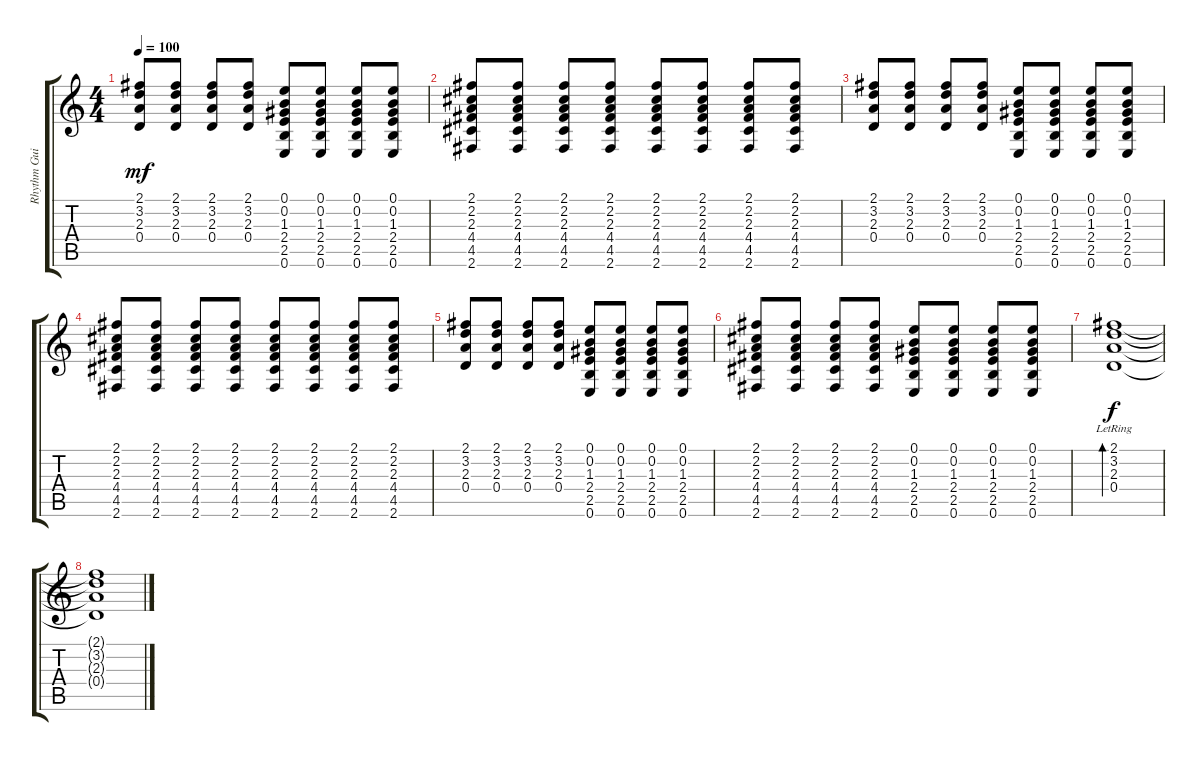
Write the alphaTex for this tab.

\track ("Rhythm Guitar" "Rhythm Gui") {instrument acousticguitarsteel}
\staff {score tabs}
\tuning (E4 B3 G3 D3 A2 E2) {hide}
\ts (4 4)
\tempo 100
\clef g2
\ks c
(2.1 3.2 2.3 0.4).8{dy mf} (2.1 3.2 2.3 0.4).8 (2.1 3.2 2.3 0.4).8 (2.1 3.2 2.3 0.4).8 (0.1 0.2 1.3 2.4 2.5 0.6).8 (0.1 0.2 1.3 2.4 2.5 0.6).8 (0.1 0.2 1.3 2.4 2.5 0.6).8 (0.1 0.2 1.3 2.4 2.5 0.6).8 |
(2.1 2.2 2.3 4.4 4.5 2.6).8 (2.1 2.2 2.3 4.4 4.5 2.6).8 (2.1 2.2 2.3 4.4 4.5 2.6).8 (2.1 2.2 2.3 4.4 4.5 2.6).8 (2.1 2.2 2.3 4.4 4.5 2.6).8 (2.1 2.2 2.3 4.4 4.5 2.6).8 (2.1 2.2 2.3 4.4 4.5 2.6).8 (2.1 2.2 2.3 4.4 4.5 2.6).8 |
(2.1 3.2 2.3 0.4).8 (2.1 3.2 2.3 0.4).8 (2.1 3.2 2.3 0.4).8 (2.1 3.2 2.3 0.4).8 (0.1 0.2 1.3 2.4 2.5 0.6).8 (0.1 0.2 1.3 2.4 2.5 0.6).8 (0.1 0.2 1.3 2.4 2.5 0.6).8 (0.1 0.2 1.3 2.4 2.5 0.6).8 |
(2.1 2.2 2.3 4.4 4.5 2.6).8 (2.1 2.2 2.3 4.4 4.5 2.6).8 (2.1 2.2 2.3 4.4 4.5 2.6).8 (2.1 2.2 2.3 4.4 4.5 2.6).8 (2.1 2.2 2.3 4.4 4.5 2.6).8 (2.1 2.2 2.3 4.4 4.5 2.6).8 (2.1 2.2 2.3 4.4 4.5 2.6).8 (2.1 2.2 2.3 4.4 4.5 2.6).8 |
(2.1 3.2 2.3 0.4).8 (2.1 3.2 2.3 0.4).8 (2.1 3.2 2.3 0.4).8 (2.1 3.2 2.3 0.4).8 (0.1 0.2 1.3 2.4 2.5 0.6).8 (0.1 0.2 1.3 2.4 2.5 0.6).8 (0.1 0.2 1.3 2.4 2.5 0.6).8 (0.1 0.2 1.3 2.4 2.5 0.6).8 |
(2.1 2.2 2.3 4.4 4.5 2.6).8 (2.1 2.2 2.3 4.4 4.5 2.6).8 (2.1 2.2 2.3 4.4 4.5 2.6).8 (2.1 2.2 2.3 4.4 4.5 2.6).8 (0.1 0.2 1.3 2.4 2.5 0.6).8 (0.1 0.2 1.3 2.4 2.5 0.6).8 (0.1 0.2 1.3 2.4 2.5 0.6).8 (0.1 0.2 1.3 2.4 2.5 0.6).8 |
(2.1{lr} 3.2{lr} 2.3{lr} 0.4{lr}).1{bd 240 dy f} |
(2.1{t} 3.2{t} 2.3{t} 0.4{t}).1
